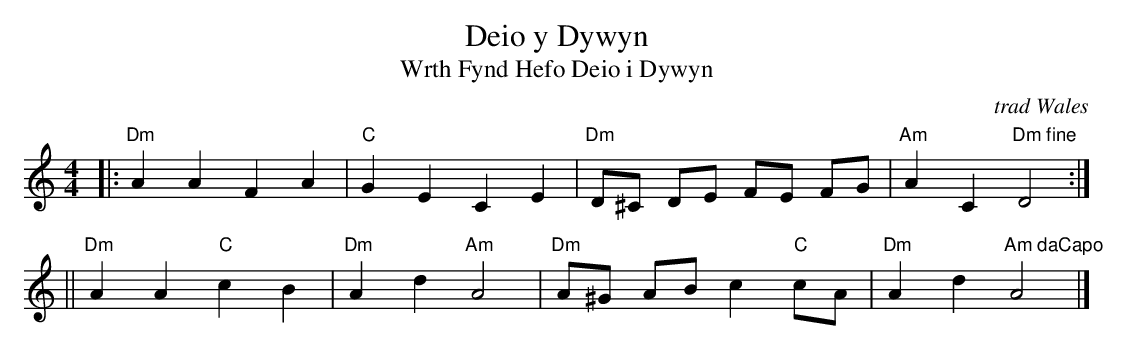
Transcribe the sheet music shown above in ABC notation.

X:1
T: Deio y Dywyn
T: Wrth Fynd Hefo Deio i Dywyn
O: trad Wales
M: 4/4
L: 1/8
K: Ddor
|: "Dm"A2 A2 F2 A2 | "C"G2 E2 C2 E2 | "Dm"D^C DE FE FG | "Am"A2 C2 "Dm fine"D4 :|
|| "Dm"A2 A2 "C"c2 B2 | "Dm"A2 d2 "Am"A4 | "Dm"A^G AB c2 "C"cA | "Dm"A2 d2 "Am daCapo" A4 |]
